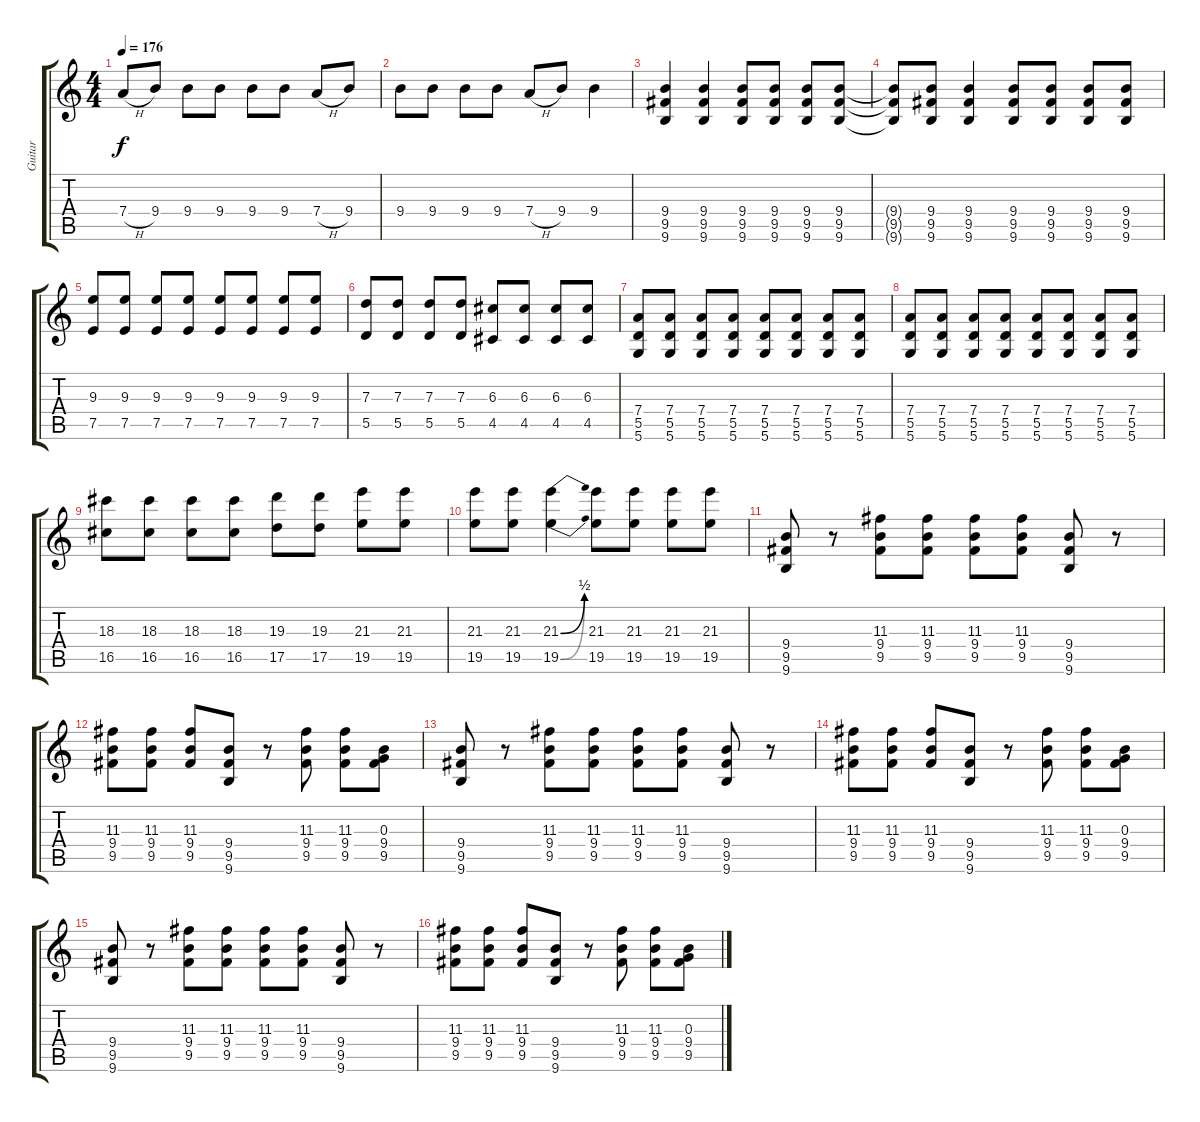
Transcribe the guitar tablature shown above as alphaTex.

\track ("Guitar " "Guitar ") {instrument overdrivenguitar}
\staff {score tabs}
\tuning (E4 B3 G3 D3 A2 D2) {hide}
\ts (4 4)
\tempo 176
\clef g2
\ks c
7.4{h}.8{dy f} 9.4.8 9.4.8 9.4.8 9.4.8 9.4.8 7.4{h}.8 9.4.8 |
9.4.8 9.4.8 9.4.8 9.4.8 7.4{h}.8 9.4.8 9.4.4 |
(9.4 9.5 9.6).4 (9.4 9.5 9.6).4 (9.4 9.5 9.6).8 (9.4 9.5 9.6).8 (9.4 9.5 9.6).8 (9.4 9.5 9.6).8 |
(9.4{t} 9.5{t} 9.6{t}).8 (9.4 9.5 9.6).8 (9.4 9.5 9.6).4 (9.4 9.5 9.6).8 (9.4 9.5 9.6).8 (9.4 9.5 9.6).8 (9.4 9.5 9.6).8 |
(9.3 7.5).8 (9.3 7.5).8 (9.3 7.5).8 (9.3 7.5).8 (9.3 7.5).8 (9.3 7.5).8 (9.3 7.5).8 (9.3 7.5).8 |
(7.3 5.5).8 (7.3 5.5).8 (7.3 5.5).8 (7.3 5.5).8 (6.3 4.5).8 (6.3 4.5).8 (6.3 4.5).8 (6.3 4.5).8 |
(7.4 5.5 5.6).8 (7.4 5.5 5.6).8 (7.4 5.5 5.6).8 (7.4 5.5 5.6).8 (7.4 5.5 5.6).8 (7.4 5.5 5.6).8 (7.4 5.5 5.6).8 (7.4 5.5 5.6).8 |
(7.4 5.5 5.6).8 (7.4 5.5 5.6).8 (7.4 5.5 5.6).8 (7.4 5.5 5.6).8 (7.4 5.5 5.6).8 (7.4 5.5 5.6).8 (7.4 5.5 5.6).8 (7.4 5.5 5.6).8 |
(18.3 16.5).8 (18.3 16.5).8 (18.3 16.5).8 (18.3 16.5).8 (19.3 17.5).8 (19.3 17.5).8 (21.3 19.5).8 (21.3 19.5).8 |
(21.3 19.5).8 (21.3 19.5).8 (21.3{be (bend 0 0 60 2)} 19.5{be (bend 0 0 60 2)}).4 (21.3 19.5).8 (21.3 19.5).8 (21.3 19.5).8 (21.3 19.5).8 |
(9.4 9.5 9.6).8 r.8 (11.3 9.4 9.5).8 (11.3 9.4 9.5).8 (11.3 9.4 9.5).8 (11.3 9.4 9.5).8 (9.4 9.5 9.6).8 r.8 |
(11.3 9.4 9.5).8 (11.3 9.4 9.5).8 (11.3 9.4 9.5).8 (9.4 9.5 9.6).8 r.8 (11.3 9.4 9.5).8 (11.3 9.4 9.5).8 (0.3 9.4 9.5).8 |
(9.4 9.5 9.6).8 r.8 (11.3 9.4 9.5).8 (11.3 9.4 9.5).8 (11.3 9.4 9.5).8 (11.3 9.4 9.5).8 (9.4 9.5 9.6).8 r.8 |
(11.3 9.4 9.5).8 (11.3 9.4 9.5).8 (11.3 9.4 9.5).8 (9.4 9.5 9.6).8 r.8 (11.3 9.4 9.5).8 (11.3 9.4 9.5).8 (0.3 9.4 9.5).8 |
(9.4 9.5 9.6).8 r.8 (11.3 9.4 9.5).8 (11.3 9.4 9.5).8 (11.3 9.4 9.5).8 (11.3 9.4 9.5).8 (9.4 9.5 9.6).8 r.8 |
(11.3 9.4 9.5).8 (11.3 9.4 9.5).8 (11.3 9.4 9.5).8 (9.4 9.5 9.6).8 r.8 (11.3 9.4 9.5).8 (11.3 9.4 9.5).8 (0.3 9.4 9.5).8
